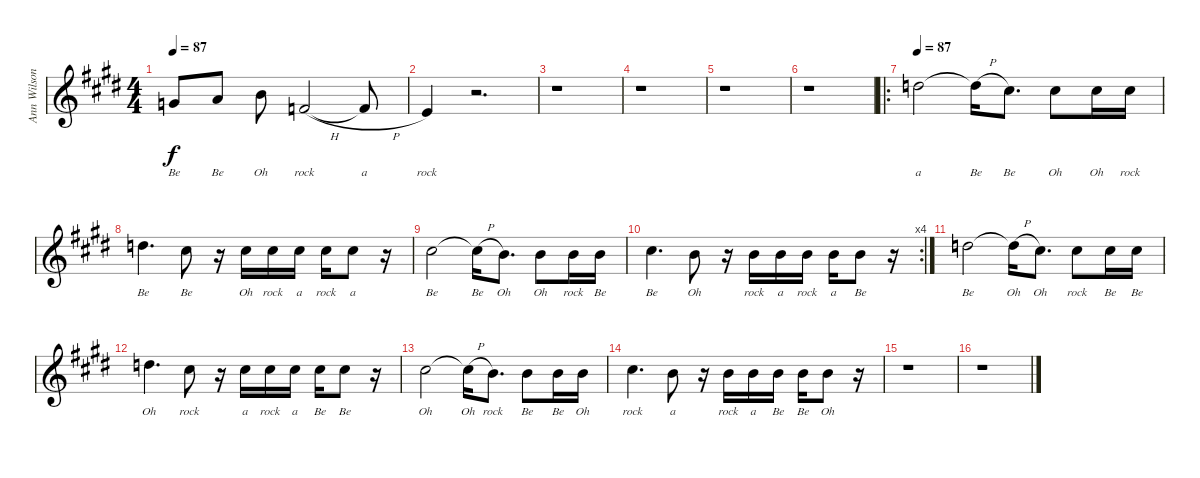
\track ("Ann Wilson Vocals" "Ann Wilson") {instrument piccolo}
\staff {score}
\tuning (E4 B3 G3 D3 A2 E2) {hide}
\ts (4 4)
\tempo 87
\clef g2
\ks e
12.3.8{lyrics (0 "Be") lyrics (1 "") lyrics (2 "") lyrics (3 "") lyrics (4 "") dy f} 14.3.8{lyrics (0 "Be") lyrics (1 "") lyrics (2 "") lyrics (3 "") lyrics (4 "")} 12.2.8{lyrics (0 "Oh") lyrics (1 "") lyrics (2 "") lyrics (3 "") lyrics (4 "")} 15.4{h}.2{lyrics (0 "rock") lyrics (1 "") lyrics (2 "") lyrics (3 "") lyrics (4 "")} 15.4{h t}.8{lyrics (0 "a") lyrics (1 "") lyrics (2 "") lyrics (3 "") lyrics (4 "")} |
14.4.4{lyrics (0 "rock") lyrics (1 "") lyrics (2 "") lyrics (3 "") lyrics (4 "")} r.2{d} |
r.1 |
r.1 |
r.1 |
r.1 |
\ro
\tempo 87
15.2.2{lyrics (0 "a") lyrics (1 "") lyrics (2 "") lyrics (3 "") lyrics (4 "")} 15.2{h t}.16{lyrics (0 "Be") lyrics (1 "") lyrics (2 "") lyrics (3 "") lyrics (4 "")} 14.2.8{d lyrics (0 "Be") lyrics (1 "") lyrics (2 "") lyrics (3 "") lyrics (4 "")} 14.2.8{lyrics (0 "Oh") lyrics (1 "") lyrics (2 "") lyrics (3 "") lyrics (4 "")} 14.2.16{lyrics (0 "Oh") lyrics (1 "") lyrics (2 "") lyrics (3 "") lyrics (4 "")} 14.2.16{lyrics (0 "rock") lyrics (1 "") lyrics (2 "") lyrics (3 "") lyrics (4 "")} |
15.2.4{d lyrics (0 "Be") lyrics (1 "") lyrics (2 "") lyrics (3 "") lyrics (4 "")} 14.2.8{lyrics (0 "Be") lyrics (1 "") lyrics (2 "") lyrics (3 "") lyrics (4 "")} r.16 14.2.16{lyrics (0 "Oh") lyrics (1 "") lyrics (2 "") lyrics (3 "") lyrics (4 "")} 14.2.16{lyrics (0 "rock") lyrics (1 "") lyrics (2 "") lyrics (3 "") lyrics (4 "")} 14.2.16{lyrics (0 "a") lyrics (1 "") lyrics (2 "") lyrics (3 "") lyrics (4 "")} 14.2.16{lyrics (0 "rock") lyrics (1 "") lyrics (2 "") lyrics (3 "") lyrics (4 "")} 14.2.8{lyrics (0 "a") lyrics (1 "") lyrics (2 "") lyrics (3 "") lyrics (4 "")} r.16 |
14.2.2{lyrics (0 "Be") lyrics (1 "") lyrics (2 "") lyrics (3 "") lyrics (4 "")} 14.2{h t}.16{lyrics (0 "Be") lyrics (1 "") lyrics (2 "") lyrics (3 "") lyrics (4 "")} 12.2.8{d lyrics (0 "Oh") lyrics (1 "") lyrics (2 "") lyrics (3 "") lyrics (4 "")} 12.2.8{lyrics (0 "Oh") lyrics (1 "") lyrics (2 "") lyrics (3 "") lyrics (4 "")} 12.2.16{lyrics (0 "rock") lyrics (1 "") lyrics (2 "") lyrics (3 "") lyrics (4 "")} 12.2.16{lyrics (0 "Be") lyrics (1 "") lyrics (2 "") lyrics (3 "") lyrics (4 "")} |
\rc 4
14.2.4{d lyrics (0 "Be") lyrics (1 "") lyrics (2 "") lyrics (3 "") lyrics (4 "")} 12.2.8{lyrics (0 "Oh") lyrics (1 "") lyrics (2 "") lyrics (3 "") lyrics (4 "")} r.16 12.2.16{lyrics (0 "rock") lyrics (1 "") lyrics (2 "") lyrics (3 "") lyrics (4 "")} 12.2.16{lyrics (0 "a") lyrics (1 "") lyrics (2 "") lyrics (3 "") lyrics (4 "")} 12.2.16{lyrics (0 "rock") lyrics (1 "") lyrics (2 "") lyrics (3 "") lyrics (4 "")} 12.2.16{lyrics (0 "a") lyrics (1 "") lyrics (2 "") lyrics (3 "") lyrics (4 "")} 12.2.8{lyrics (0 "Be") lyrics (1 "") lyrics (2 "") lyrics (3 "") lyrics (4 "")} r.16 |
15.2.2{lyrics (0 "Be") lyrics (1 "") lyrics (2 "") lyrics (3 "") lyrics (4 "")} 15.2{h t}.16{lyrics (0 "Oh") lyrics (1 "") lyrics (2 "") lyrics (3 "") lyrics (4 "")} 14.2.8{d lyrics (0 "Oh") lyrics (1 "") lyrics (2 "") lyrics (3 "") lyrics (4 "")} 14.2.8{lyrics (0 "rock") lyrics (1 "") lyrics (2 "") lyrics (3 "") lyrics (4 "")} 14.2.16{lyrics (0 "Be") lyrics (1 "") lyrics (2 "") lyrics (3 "") lyrics (4 "")} 14.2.16{lyrics (0 "Be") lyrics (1 "") lyrics (2 "") lyrics (3 "") lyrics (4 "")} |
15.2.4{d lyrics (0 "Oh") lyrics (1 "") lyrics (2 "") lyrics (3 "") lyrics (4 "")} 14.2.8{lyrics (0 "rock") lyrics (1 "") lyrics (2 "") lyrics (3 "") lyrics (4 "")} r.16 14.2.16{lyrics (0 "a") lyrics (1 "") lyrics (2 "") lyrics (3 "") lyrics (4 "")} 14.2.16{lyrics (0 "rock") lyrics (1 "") lyrics (2 "") lyrics (3 "") lyrics (4 "")} 14.2.16{lyrics (0 "a") lyrics (1 "") lyrics (2 "") lyrics (3 "") lyrics (4 "")} 14.2.16{lyrics (0 "Be") lyrics (1 "") lyrics (2 "") lyrics (3 "") lyrics (4 "")} 14.2.8{lyrics (0 "Be") lyrics (1 "") lyrics (2 "") lyrics (3 "") lyrics (4 "")} r.16 |
14.2.2{lyrics (0 "Oh") lyrics (1 "") lyrics (2 "") lyrics (3 "") lyrics (4 "")} 14.2{h t}.16{lyrics (0 "Oh") lyrics (1 "") lyrics (2 "") lyrics (3 "") lyrics (4 "")} 12.2.8{d lyrics (0 "rock") lyrics (1 "") lyrics (2 "") lyrics (3 "") lyrics (4 "")} 12.2.8{lyrics (0 "Be") lyrics (1 "") lyrics (2 "") lyrics (3 "") lyrics (4 "")} 12.2.16{lyrics (0 "Be") lyrics (1 "") lyrics (2 "") lyrics (3 "") lyrics (4 "")} 12.2.16{lyrics (0 "Oh") lyrics (1 "") lyrics (2 "") lyrics (3 "") lyrics (4 "")} |
14.2.4{d lyrics (0 "rock") lyrics (1 "") lyrics (2 "") lyrics (3 "") lyrics (4 "")} 12.2.8{lyrics (0 "a") lyrics (1 "") lyrics (2 "") lyrics (3 "") lyrics (4 "")} r.16 12.2.16{lyrics (0 "rock") lyrics (1 "") lyrics (2 "") lyrics (3 "") lyrics (4 "")} 12.2.16{lyrics (0 "a") lyrics (1 "") lyrics (2 "") lyrics (3 "") lyrics (4 "")} 12.2.16{lyrics (0 "Be") lyrics (1 "") lyrics (2 "") lyrics (3 "") lyrics (4 "")} 12.2.16{lyrics (0 "Be") lyrics (1 "") lyrics (2 "") lyrics (3 "") lyrics (4 "")} 12.2.8{lyrics (0 "Oh") lyrics (1 "") lyrics (2 "") lyrics (3 "") lyrics (4 "")} r.16 |
r.1 |
r.1
